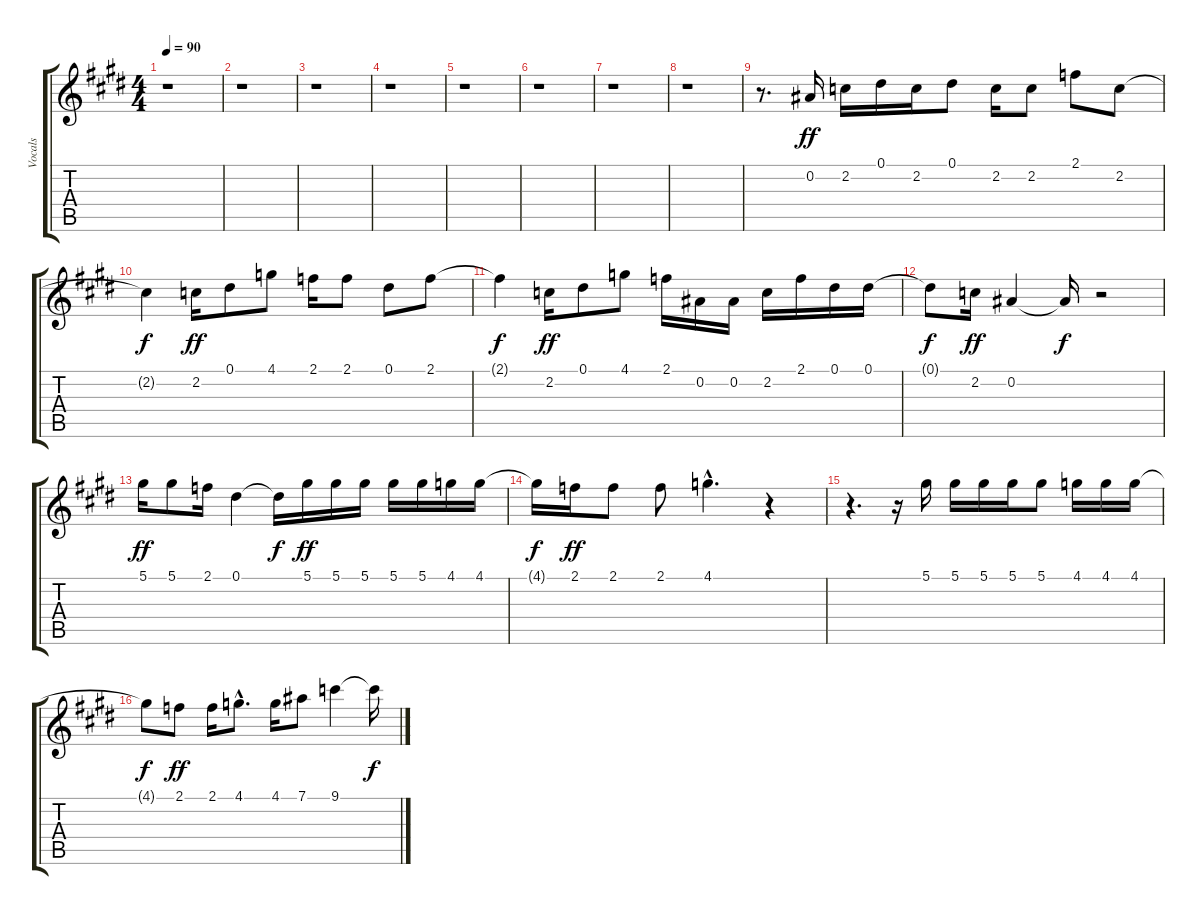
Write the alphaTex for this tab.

\track ("Vocals" "Vocals") {instrument electricguitarjazz}
\staff {score tabs}
\tuning (Eb4 Bb3 Gb3 Db3 Ab2 Eb2) {hide}
\ts (4 4)
\tempo 90
\clef g2
\ks e
r.1{dy ff instrument electricguitarjazz} |
r.1 |
r.1 |
r.1 |
r.1 |
r.1 |
r.1 |
r.1 |
r.8{d} 0.2.16 2.2.16 0.1.16 2.2.16 0.1.8 2.2.16 2.2.8 2.1.8 2.2.8 |
2.2{t}.4{dy f} 2.2.16{dy ff} 0.1.8 4.1.8 2.1.16 2.1.8 0.1.8 2.1.8 |
2.1{t}.4{dy f} 2.2.16{dy ff} 0.1.8 4.1.8 2.1.16 0.2.16 0.2.16 2.2.16 2.1.16 0.1.16 0.1.16 |
0.1{t}.8{dy f} 2.2.16{dy ff} 0.2.4 0.2{t}.16{dy f} r.2 |
5.1.16{dy ff} 5.1.8 2.1.16 0.1.4 0.1{t}.16{dy f} 5.1.16{dy ff} 5.1.16 5.1.16 5.1.16 5.1.16 4.1.16 4.1.16 |
4.1{t}.16{dy f} 2.1.16{dy ff} 2.1.8 2.1.8 4.1{hac}.4{d} r.4 |
r.4{d} r.16 5.1.16 5.1.16 5.1.16 5.1.16 5.1.8 4.1.16 4.1.16 4.1.16 |
4.1{t}.8{dy f} 2.1.8{dy ff} 2.1.16 4.1{hac}.8{d} 4.1.16 7.1.8 9.1.4 9.1{t}.16{dy f}
